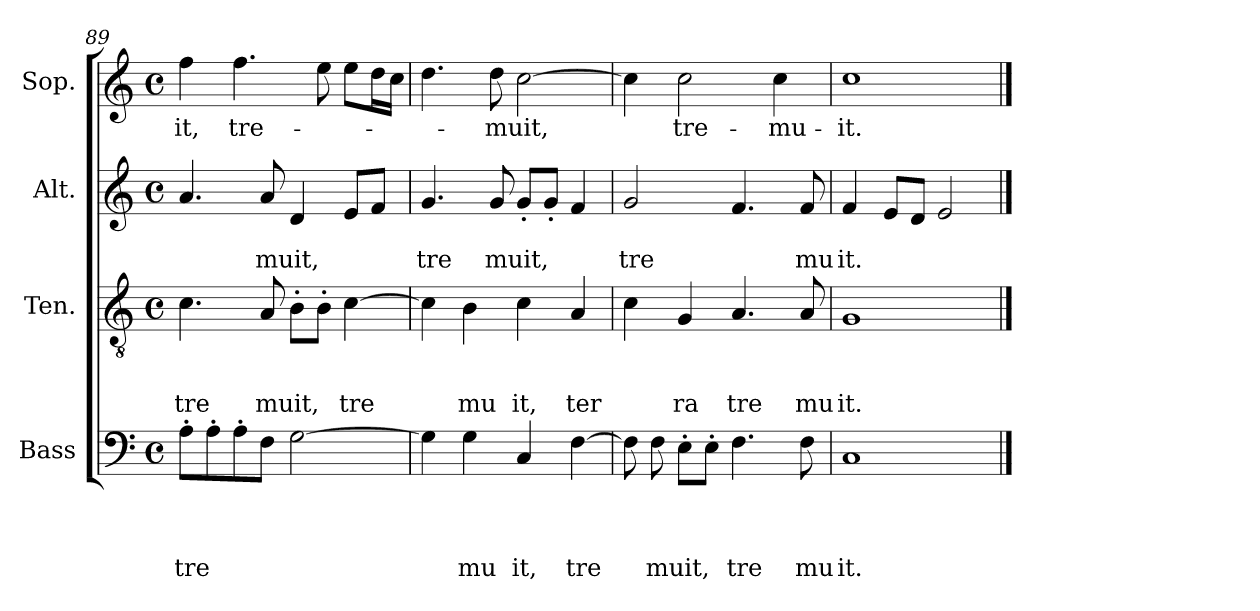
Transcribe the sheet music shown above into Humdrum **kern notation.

**kern	**text	**text	**text	**text	**kern	**text	**text	**text	**kern	**text	**text	**kern	**text
*part4	*part4	*part4	*part4	*part4	*part3	*part3	*part3	*part3	*part2	*part2	*part2	*part1	*part1
*staff4	*staff4	*staff4	*staff4	*staff4	*staff3	*staff3	*staff3	*staff3	*staff2	*staff2	*staff2	*staff1	*staff1
*I"Bass	*	*	*	*	*I"Ten.	*	*	*	*I"Alt.	*	*	*I"Sop.	*
*clefF4	*	*	*	*	*clefGv2	*	*	*	*clefG2	*	*	*clefG2	*
*k[]	*	*	*	*	*k[]	*	*	*	*k[]	*	*	*k[]	*
*C:	*	*	*	*	*C:	*	*	*	*C:	*	*	*C:	*
*M4/4	*	*	*	*	*M4/4	*	*	*	*M4/4	*	*	*M4/4	*
*met(c)	*	*	*	*	*met(c)	*	*	*	*met(c)	*	*	*met(c)	*
=89	=89	=89	=89	=89	=89	=89	=89	=89	=89	=89	=89	=89	=89
!	!	!	!	!LO:LY:b	!	!	!	!LO:LY:b	!	!	!	!	!LO:LY:b
8A'>\L	.	.	.	tre	4.c\	.	.	tre	4.a/	.	.	4ff\	-it,
8A'>\	.	.	.	.	.	.	.	.	.	.	.	.	.
!	!	!	!	!	!	!	!	!	!	!	!	!	!LO:LY:b
8A'>\	.	.	.	.	.	.	.	.	.	.	.	4.ff\	tre-
!	!	!	!	!	!	!	!	!LO:LY:b	!	!	!LO:LY:b	!	!
8F\J	.	.	.	.	8A/	.	.	muit,	8a/	.	muit,	.	.
[>2G\	.	.	.	.	8B'>\L	.	.	.	4d/	.	.	.	.
.	.	.	.	.	8B'>\J	.	.	.	.	.	.	8ee\	.
!	!	!	!	!	!	!	!	!LO:LY:b	!	!	!	!	!
.	.	.	.	.	[>4c\	.	.	tre	8e/L	.	.	8ee\L	.
.	.	.	.	.	.	.	.	.	8f/J	.	.	16dd\L	.
.	.	.	.	.	.	.	.	.	.	.	.	16cc\JJ	.
=90	=90	=90	=90	=90	=90	=90	=90	=90	=90	=90	=90	=90	=90
!	!	!	!	!	!	!	!	!	!	!	!LO:LY:b	!	!
4G\]	.	.	.	.	4c\]	.	.	.	4.g/	.	tre	4.dd\	.
!	!	!	!	!LO:LY:b	!	!	!	!LO:LY:b	!	!	!	!	!
4G\	.	.	.	mu	4B\	.	.	mu	.	.	.	.	.
!	!	!	!	!	!	!	!	!	!	!	!LO:LY:b	!	!LO:LY:b
.	.	.	.	.	.	.	.	.	8g/	.	muit,	8dd\	-muit,
!	!	!	!	!LO:LY:b	!	!	!	!LO:LY:b	!	!	!	!	!
4C/	.	.	.	it,	4c\	.	.	it,	8g'</L	.	.	[>2cc\	.
.	.	.	.	.	.	.	.	.	8g'</J	.	.	.	.
!	!	!	!	!LO:LY:b	!	!	!	!LO:LY:b	!	!	!	!	!
[>4F\	.	.	.	tre	4A/	.	.	ter	4f/	.	.	.	.
=91	=91	=91	=91	=91	=91	=91	=91	=91	=91	=91	=91	=91	=91
!	!	!	!	!	!	!	!	!	!	!	!LO:LY:b	!	!
8F\]	.	.	.	.	4c\	.	.	.	2g/	.	tre	4cc\]	.
!	!	!	!	!LO:LY:b	!	!	!	!	!	!	!	!	!
8F\	.	.	.	muit,	.	.	.	.	.	.	.	.	.
!	!	!	!	!	!	!	!	!LO:LY:b	!	!	!	!	!LO:LY:b
8E'>\L	.	.	.	.	4G/	.	.	ra	.	.	.	2cc\	tre-
8E'>\J	.	.	.	.	.	.	.	.	.	.	.	.	.
!	!	!	!	!LO:LY:b	!	!	!	!LO:LY:b	!	!	!	!	!
4.F\	.	.	.	tre	4.A/	.	.	tre	4.f/	.	.	.	.
!	!	!	!	!	!	!	!	!	!	!	!	!	!LO:LY:b
.	.	.	.	.	.	.	.	.	.	.	.	4cc\	-mu-
!	!	!	!	!LO:LY:b	!	!	!	!LO:LY:b	!	!	!LO:LY:b	!	!
8F\	.	.	.	mu	8A/	.	.	mu	8f/	.	mu	.	.
=92	=92	=92	=92	=92	=92	=92	=92	=92	=92	=92	=92	=92	=92
!	!	!	!	!LO:LY:b	!	!	!	!LO:LY:b	!	!	!LO:LY:b	!	!LO:LY:b
1C	.	.	.	it.	1G	.	.	it.	4f/	.	it.	1cc	-it.
.	.	.	.	.	.	.	.	.	8e/L	.	.	.	.
.	.	.	.	.	.	.	.	.	8d/J	.	.	.	.
.	.	.	.	.	.	.	.	.	2e/	.	.	.	.
==	==	==	==	==	==	==	==	==	==	==	==	==	==
*-	*-	*-	*-	*-	*-	*-	*-	*-	*-	*-	*-	*-	*-
